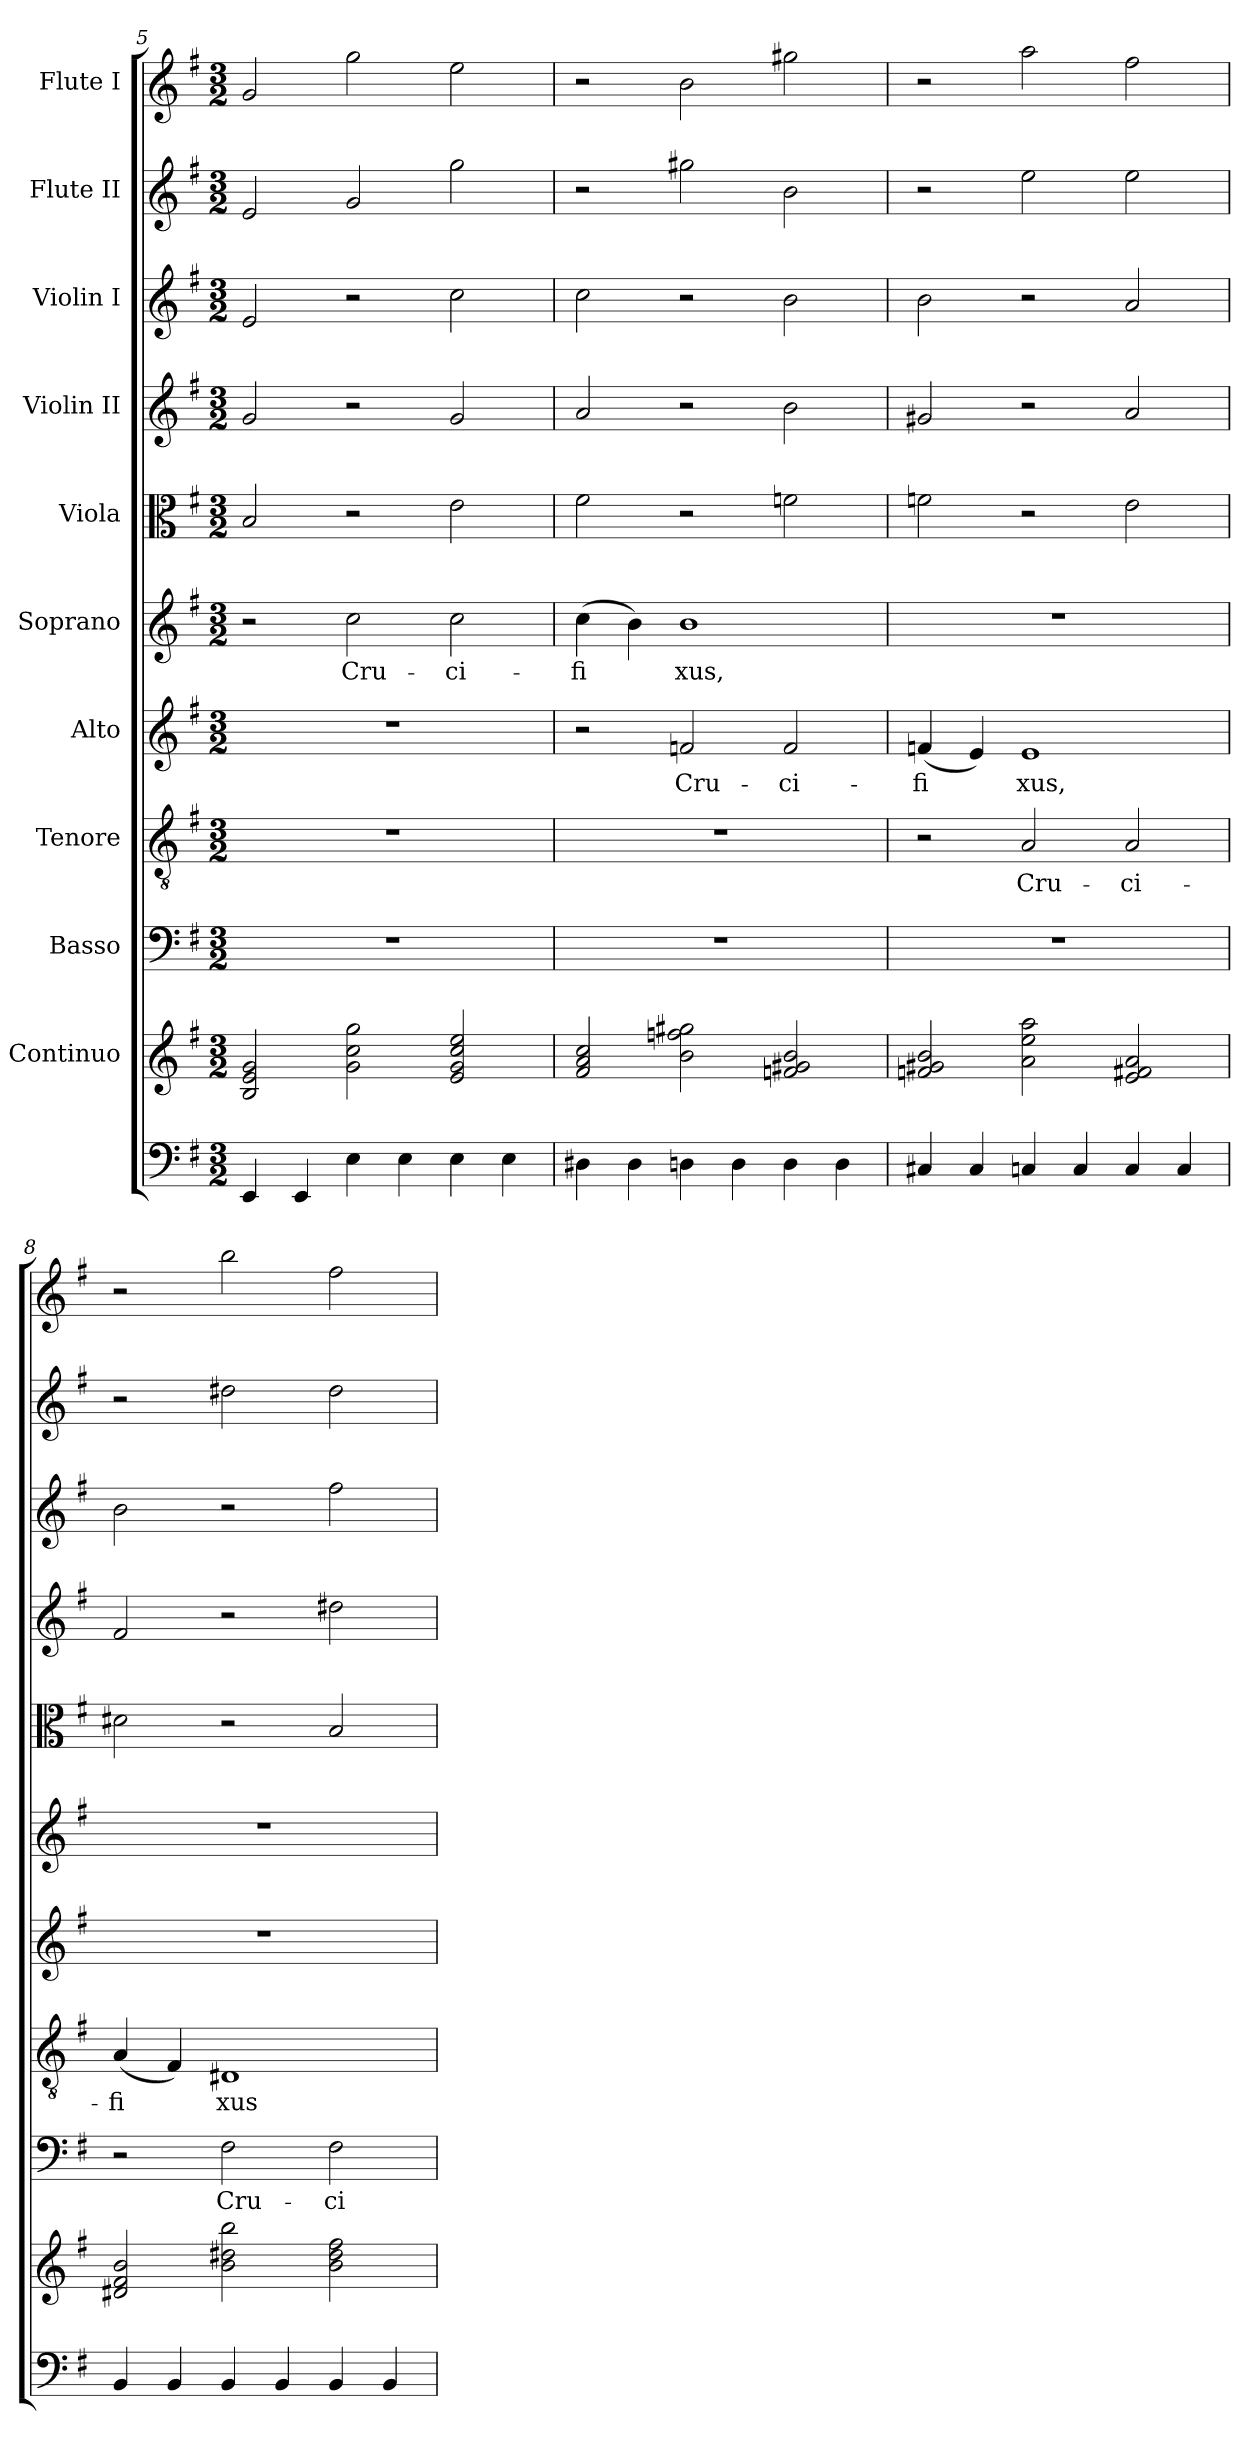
**kern	**kern	**kern	**text	**kern	**text	**kern	**text	**kern	**text	**kern	**kern	**kern	**kern	**kern
*part11	*part10	*part9	*part9	*part8	*part8	*part7	*part7	*part6	*part6	*part5	*part4	*part3	*part2	*part1
*staff11	*staff10	*staff9	*staff9	*staff8	*staff8	*staff7	*staff7	*staff6	*staff6	*staff5	*staff4	*staff3	*staff2	*staff1
*	*I"Continuo	*I"Basso	*	*I"Tenore	*	*I"Alto	*	*I"Soprano	*	*I"Viola	*I"Violin II	*I"Violin I	*I"Flute II	*I"Flute I
!!LO:LB:g=z
*clefF4	*clefG2	*clefF4	*	*clefGv2	*	*clefG2	*	*clefG2	*	*clefC3	*clefG2	*clefG2	*clefG2	*clefG2
*k[f#]	*k[f#]	*k[f#]	*	*k[f#]	*	*k[f#]	*	*k[f#]	*	*k[f#]	*k[f#]	*k[f#]	*k[f#]	*k[f#]
*G:	*G:	*G:	*	*G:	*	*G:	*	*G:	*	*G:	*G:	*G:	*G:	*G:
*M3/2	*M3/2	*M3/2	*	*M3/2	*	*M3/2	*	*M3/2	*	*M3/2	*M3/2	*M3/2	*M3/2	*M3/2
=5	=5	=5	=5	=5	=5	=5	=5	=5	=5	=5	=5	=5	=5	=5
!	!	!LO:N:vis=1	!	!LO:N:vis=1	!	!LO:N:vis=1	!	!	!	!	!	!	!	!
4EE/	2B/ 2e/ 2g/	1.r	.	1.r	.	1.r	.	2r	.	2B/	2g/	2e/	2e/	2g/
4EE/	.	.	.	.	.	.	.	.	.	.	.	.	.	.
!	!	!	!	!	!	!	!	!	!LO:LY:b	!	!	!	!	!
4E\	2g\ 2cc\ 2gg\	.	.	.	.	.	.	2cc\	Cru-	2r	2r	2r	2g/	2gg\
4E\	.	.	.	.	.	.	.	.	.	.	.	.	.	.
!	!	!	!	!	!	!	!	!	!LO:LY:b	!	!	!	!	!
4E\	2e/ 2g/ 2cc/ 2ee/	.	.	.	.	.	.	2cc\	-ci-	2e\	2g/	2cc\	2gg\	2ee\
4E\	.	.	.	.	.	.	.	.	.	.	.	.	.	.
!!LO:PB:g=z
=6	=6	=6	=6	=6	=6	=6	=6	=6	=6	=6	=6	=6	=6	=6
!	!	!LO:N:vis=1	!	!LO:N:vis=1	!	!	!	!	!LO:LY:b	!	!	!	!	!
4D#X\	2f#/ 2a/ 2cc/	1.r	.	1.r	.	2r	.	(>4cc\	-fi	2f#\	2a/	2cc\	2r	2r
4D#\	.	.	.	.	.	.	.	4b\)	.	.	.	.	.	.
!	!	!	!	!	!	!	!LO:LY:b	!	!LO:LY:b	!	!	!	!	!
4Dn\	2b\ 2ffn\ 2gg#X\	.	.	.	.	2fn/	Cru-	1b	xus,	2r	2r	2r	2gg#X\	2b\
4D\	.	.	.	.	.	.	.	.	.	.	.	.	.	.
!	!	!	!	!	!	!	!LO:LY:b	!	!	!	!	!	!	!
4D\	2fn/ 2g#X/ 2b/	.	.	.	.	2f/	-ci-	.	.	2fn\	2b\	2b\	2b\	2gg#X\
4D\	.	.	.	.	.	.	.	.	.	.	.	.	.	.
=7	=7	=7	=7	=7	=7	=7	=7	=7	=7	=7	=7	=7	=7	=7
!	!	!LO:N:vis=1	!	!	!	!	!LO:LY:b	!LO:N:vis=1	!	!	!	!	!	!
4C#X/	2fn/ 2g#X/ 2b/	1.r	.	2r	.	(<4fn/	-fi	1.r	.	2fn\	2g#X/	2b\	2r	2r
4C#/	.	.	.	.	.	4e/)	.	.	.	.	.	.	.	.
!	!	!	!	!	!LO:LY:b	!	!LO:LY:b	!	!	!	!	!	!	!
4Cn/	2a\ 2ee\ 2aa\	.	.	2A/	Cru-	1e	xus,	.	.	2r	2r	2r	2ee\	2aa\
4C/	.	.	.	.	.	.	.	.	.	.	.	.	.	.
!	!	!	!	!	!LO:LY:b	!	!	!	!	!	!	!	!	!
4C/	2e/ 2f#X/ 2a/	.	.	2A/	-ci-	.	.	.	.	2e\	2a/	2a/	2ee\	2ff#\
4C/	.	.	.	.	.	.	.	.	.	.	.	.	.	.
=8	=8	=8	=8	=8	=8	=8	=8	=8	=8	=8	=8	=8	=8	=8
!	!	!	!	!	!LO:LY:b	!LO:N:vis=1	!	!LO:N:vis=1	!	!	!	!	!	!
4BB/	2d#X/ 2f#/ 2b/	2r	.	(<4A/	-fi	1.r	.	1.r	.	2d#X\	2f#/	2b\	2r	2r
4BB/	.	.	.	4F#/)	.	.	.	.	.	.	.	.	.	.
!	!	!	!LO:LY:b	!	!LO:LY:b	!	!	!	!	!	!	!	!	!
4BB/	2b\ 2dd#X\ 2bb\	2F#\	Cru-	1D#X	xus	.	.	.	.	2r	2r	2r	2dd#X\	2bb\
4BB/	.	.	.	.	.	.	.	.	.	.	.	.	.	.
!	!	!	!LO:LY:b	!	!	!	!	!	!	!	!	!	!	!
4BB/	2b\ 2dd#\ 2ff#\	2F#\	-ci-	.	.	.	.	.	.	2B/	2dd#X\	2ff#\	2dd#\	2ff#\
4BB/	.	.	.	.	.	.	.	.	.	.	.	.	.	.
=	=	=	=	=	=	=	=	=	=	=	=	=	=	=
*-	*-	*-	*-	*-	*-	*-	*-	*-	*-	*-	*-	*-	*-	*-
